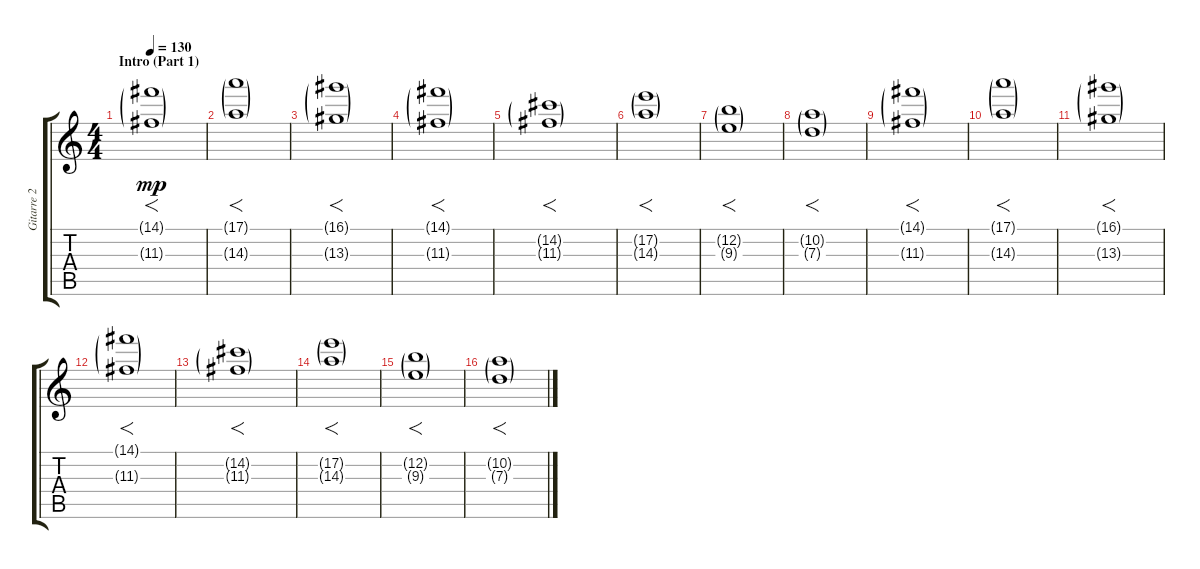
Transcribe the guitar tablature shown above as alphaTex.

\track ("Gitarre 2" "Gitarre 2") {instrument overdrivenguitar}
\staff {score tabs}
\tuning (E4 B3 G3 D3 A2 E2) {hide}
\ts (4 4)
\section ("" "Intro (Part 1)")
\tempo 130
\clef g2
\ks c
(14.1{g} 11.3{g}).1{f dy mp balance 0 instrument overdrivenguitar} |
(17.1{g} 14.3{g}).1{f balance 16} |
(16.1{g} 13.3{g}).1{f balance 0} |
(14.1{g} 11.3{g}).1{f balance 16} |
(14.2{g} 11.3{g}).1{f balance 0} |
(17.2{g} 14.3{g}).1{f balance 16} |
(12.2{g} 9.3{g}).1{f balance 0} |
(10.2{g} 7.3{g}).1{f balance 16} |
(14.1{g} 11.3{g}).1{f balance 0} |
(17.1{g} 14.3{g}).1{f balance 16} |
(16.1{g} 13.3{g}).1{f balance 0} |
(14.1{g} 11.3{g}).1{f balance 16} |
(14.2{g} 11.3{g}).1{f balance 0} |
(17.2{g} 14.3{g}).1{f balance 16} |
(12.2{g} 9.3{g}).1{f balance 0} |
(10.2{g} 7.3{g}).1{f balance 16}
